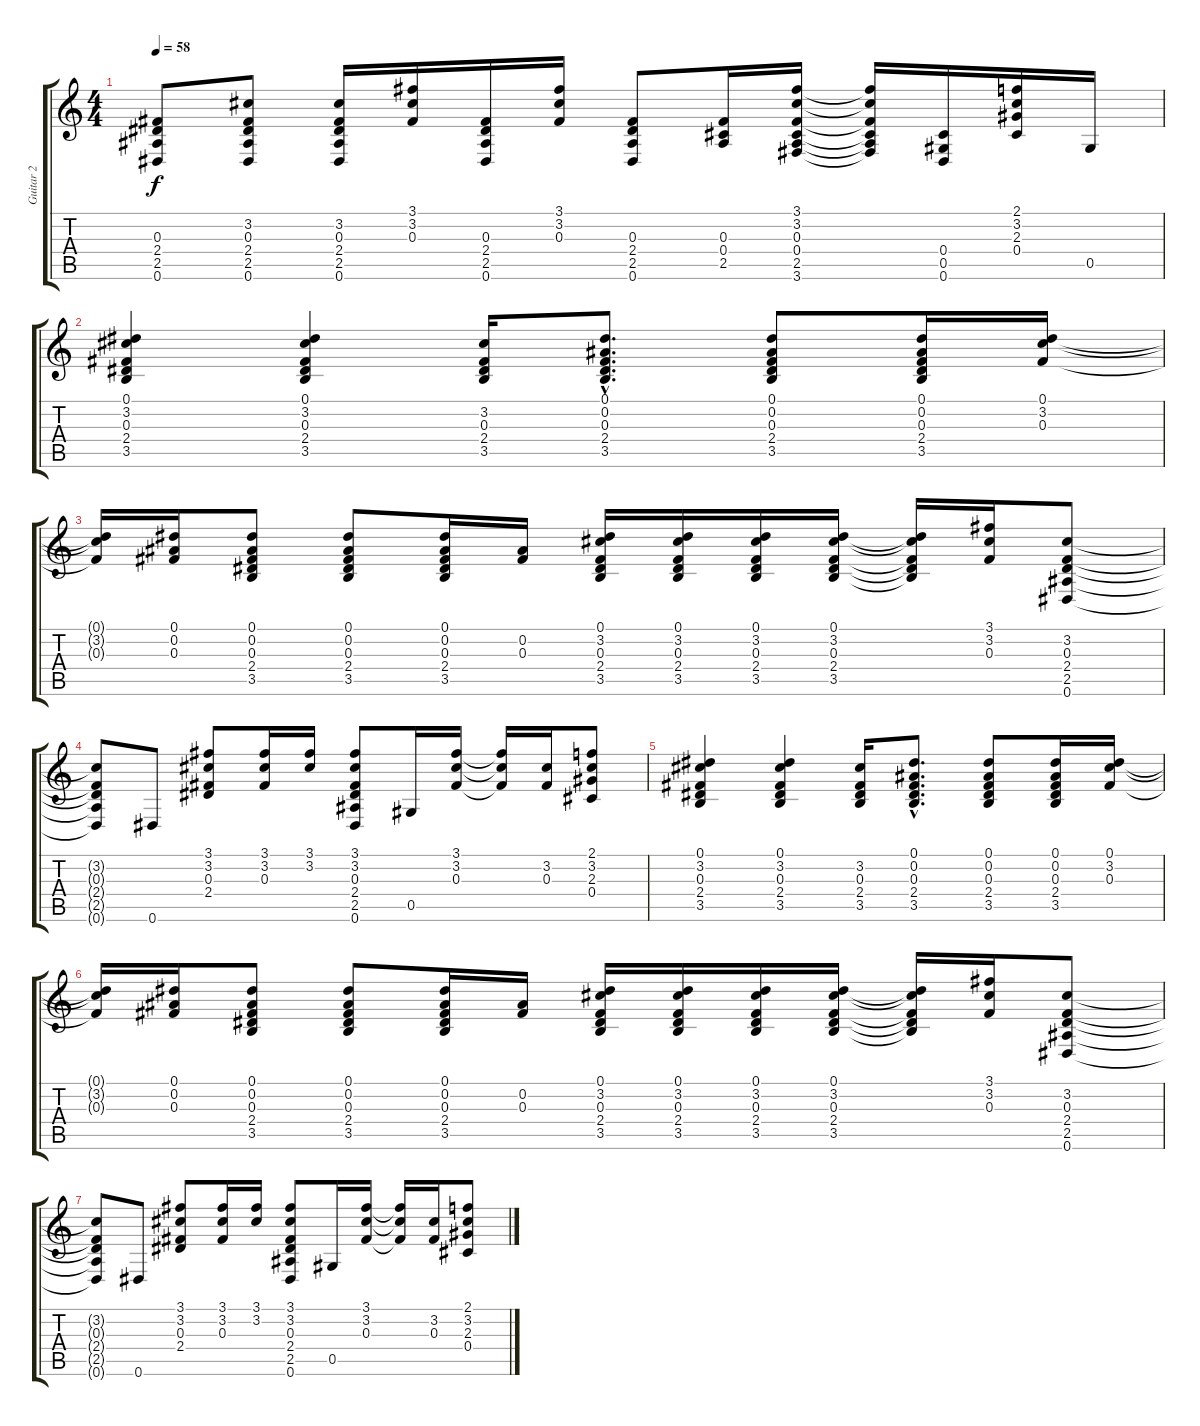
\track ("Guitar 2" "Guitar 2") {instrument acousticguitarsteel}
\staff {score tabs}
\tuning (Eb4 Bb3 Gb3 Db3 Ab2 Eb2) {hide}
\ts (4 4)
\tempo 58
\clef g2
\ks c
(0.3{t} 2.4{t} 2.5{t} 0.6{t}).8{dy f} (3.2 0.3 2.4 2.5 0.6).8 (3.2 0.3 2.4 2.5 0.6).16 (3.1 3.2 0.3).16 (0.3 2.4 2.5 0.6).16 (3.1 3.2 0.3).16 (0.3 2.4 2.5 0.6).8 (0.3 0.4 2.5).16 (3.1 3.2 0.3 0.4 2.5 3.6).16 (3.1{t} 3.2{t} 0.3{t} 0.4{t} 2.5{t} 3.6{t}).16 (0.4 0.5 0.6).16 (2.1 3.2 2.3 0.4).16 0.5.16 |
(0.1 3.2 0.3 2.4 3.5).4 (0.1 3.2 0.3 2.4 3.5).4 (3.2 0.3 2.4 3.5).16 (0.1{hac} 0.2{hac} 0.3{hac} 2.4{hac} 3.5{hac}).8{d} (0.1 0.2 0.3 2.4 3.5).8 (0.1 0.2 0.3 2.4 3.5).16 (0.1 3.2 0.3).16 |
(0.1{t} 3.2{t} 0.3{t}).16 (0.1 0.2 0.3).16 (0.1 0.2 0.3 2.4 3.5).8 (0.1 0.2 0.3 2.4 3.5).8 (0.1 0.2 0.3 2.4 3.5).16 (0.2 0.3).16 (0.1 3.2 0.3 2.4 3.5).16 (0.1 3.2 0.3 2.4 3.5).16 (0.1 3.2 0.3 2.4 3.5).16 (0.1 3.2 0.3 2.4 3.5).16 (0.1{t} 3.2{t} 0.3{t} 2.4{t} 3.5{t}).16 (3.1 3.2 0.3).16 (3.2 0.3 2.4 2.5 0.6).8 |
(3.2{t} 0.3{t} 2.4{t} 2.5{t} 0.6{t}).8 0.6.8 (3.1 3.2 0.3 2.4).8 (3.1 3.2 0.3).16 (3.1 3.2).16 (3.1 3.2 0.3 2.4 2.5 0.6).8 0.5.16 (3.1 3.2 0.3).16 (3.1{t} 3.2{t} 0.3{t}).16 (3.2 0.3).16 (2.1 3.2 2.3 0.4).8 |
(0.1 3.2 0.3 2.4 3.5).4 (0.1 3.2 0.3 2.4 3.5).4 (3.2 0.3 2.4 3.5).16 (0.1{hac} 0.2{hac} 0.3{hac} 2.4{hac} 3.5{hac}).8{d} (0.1 0.2 0.3 2.4 3.5).8 (0.1 0.2 0.3 2.4 3.5).16 (0.1 3.2 0.3).16 |
(0.1{t} 3.2{t} 0.3{t}).16 (0.1 0.2 0.3).16 (0.1 0.2 0.3 2.4 3.5).8 (0.1 0.2 0.3 2.4 3.5).8 (0.1 0.2 0.3 2.4 3.5).16 (0.2 0.3).16 (0.1 3.2 0.3 2.4 3.5).16 (0.1 3.2 0.3 2.4 3.5).16 (0.1 3.2 0.3 2.4 3.5).16 (0.1 3.2 0.3 2.4 3.5).16 (0.1{t} 3.2{t} 0.3{t} 2.4{t} 3.5{t}).16 (3.1 3.2 0.3).16 (3.2 0.3 2.4 2.5 0.6).8 |
(3.2{t} 0.3{t} 2.4{t} 2.5{t} 0.6{t}).8 0.6.8 (3.1 3.2 0.3 2.4).8 (3.1 3.2 0.3).16 (3.1 3.2).16 (3.1 3.2 0.3 2.4 2.5 0.6).8 0.5.16 (3.1 3.2 0.3).16 (3.1{t} 3.2{t} 0.3{t}).16 (3.2 0.3).16 (2.1 3.2 2.3 0.4).8
